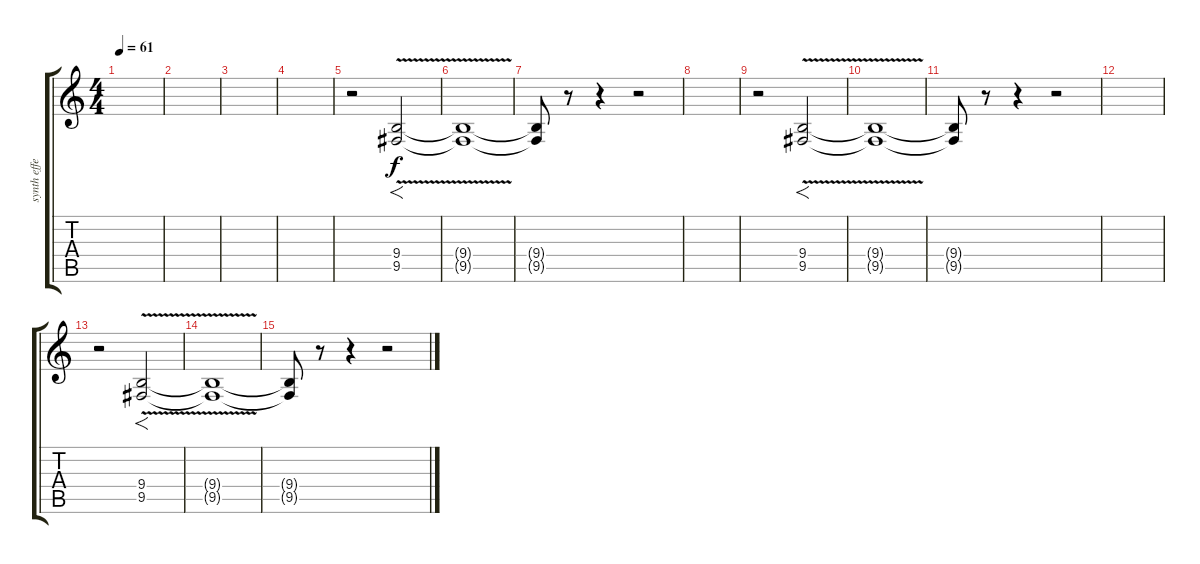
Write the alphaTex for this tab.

\track ("synth effect 1" "synth effe") {instrument fx2soundtrack}
\staff {score tabs}
\tuning (E4 B3 G3 D3 A2 E2) {hide}
\ts (4 4)
\tempo 61
\clef g2
\ks c
|
|
|
|
r.2 (9.4 9.5{v}).2{f volume 12} |
(9.4{t} 9.5{t}).1{volume 3} |
(9.4{t} 9.5{t}).8 r.8 r.4 r.2 |
|
r.2 (9.4 9.5{v}).2{f volume 12} |
(9.4{t} 9.5{t}).1{volume 3} |
(9.4{t} 9.5{t}).8 r.8 r.4 r.2 |
|
r.2 (9.4 9.5{v}).2{f volume 12} |
(9.4{t} 9.5{t}).1{volume 3} |
(9.4{t} 9.5{t}).8 r.8 r.4 r.2
